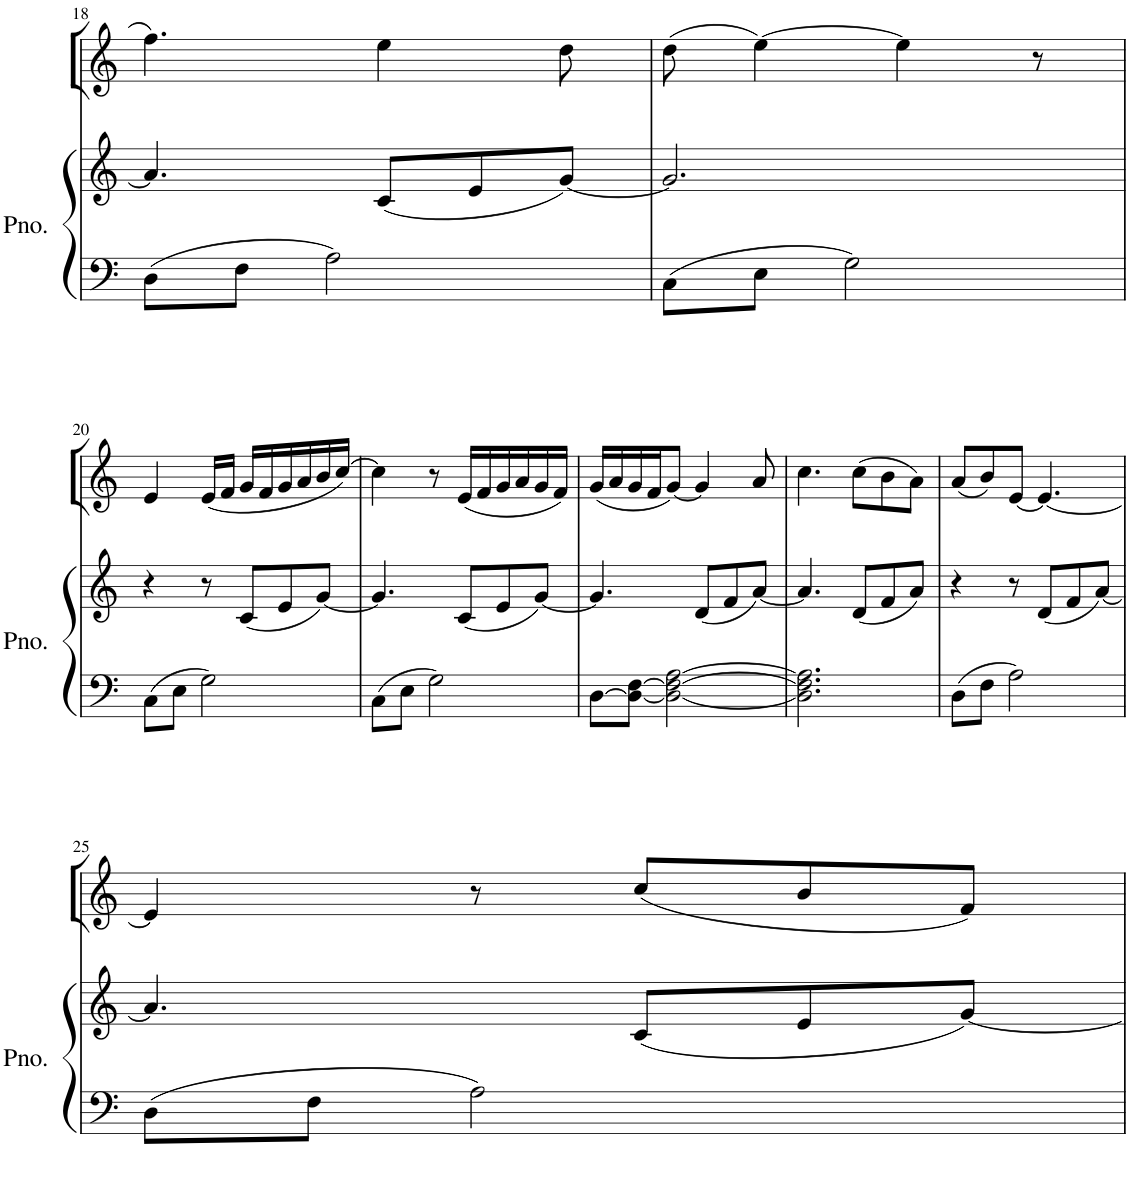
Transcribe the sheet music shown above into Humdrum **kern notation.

**kern	**kern	**kern
*part2	*part2	*part1
*staff3	*staff2	*staff1
*I"Piano	*	*I"Flute
*I'Pno.	*	*I'Fl
!!LO:PB:g=z
*clefF4	*clefG2	*clefG2
*k[]	*k[]	*k[]
*M6/8	*M6/8	*M6/8
=18	=18	=18
8D\L	4.a/]	4.ff\
8F\J	.	.
2A\	.	.
.	(<8c/L	4ee\
.	8e/	.
.	[8g/J)	8dd\
=19	=19	=19
8C\L	2.g/]	(>8dd\
8E\J	.	[4ee\)
2G\	.	.
.	.	4ee\]
.	.	8r
!!LO:LB:g=z
=20	=20	=20
8C\L	4r	4e/
8E\J	.	.
2G\	8r	(<16e/LL
.	.	16f/JJ
.	(<8c/L	16g/LL
.	.	16f/
.	8e/	16g/
.	.	16a/
.	[8g/J)	16b/
.	.	[16cc/JJ)
=21	=21	=21
8C\L	4.g/]	4cc\]
8E\J	.	.
2G\	.	8r
.	(<8c/L	(<16e/LL
.	.	16f/
.	8e/	16g/
.	.	16a/
.	[8g/J)	16g/
.	.	16f/JJ)
=22	=22	=22
[8D\L	4.g/]	(<16g/LL
.	.	16a/
8D\_ [8F\J	.	16g/
.	.	16f/J
2D\_ 2F\_ [2A\	.	[8g/J)
.	(<8d/L	4g/]
.	8f/	.
.	[8a/J)	8a/
=23	=23	=23
2.D\] 2.F\] 2.A\]	4.a/]	4.cc\
.	(<8d/L	(>8cc\L
.	8f/	8b\
.	8a/J)	8a\J)
=24	=24	=24
8D\L	4r	(<8a/L
8F\J	.	8b/)
2A\	8r	[8e/J
.	(8d/L	4.e/_
.	8f/	.
.	[8a/J)	.
!!LO:LB:g=z
=25	=25	=25
8D\L	4.a/]	4e/]
8F\J	.	.
2A\	.	8r
.	(<8c/L	(<8cc/L
.	8e/	8b/
.	[8g/J)	8f/J)
=	=	=
*-	*-	*-
